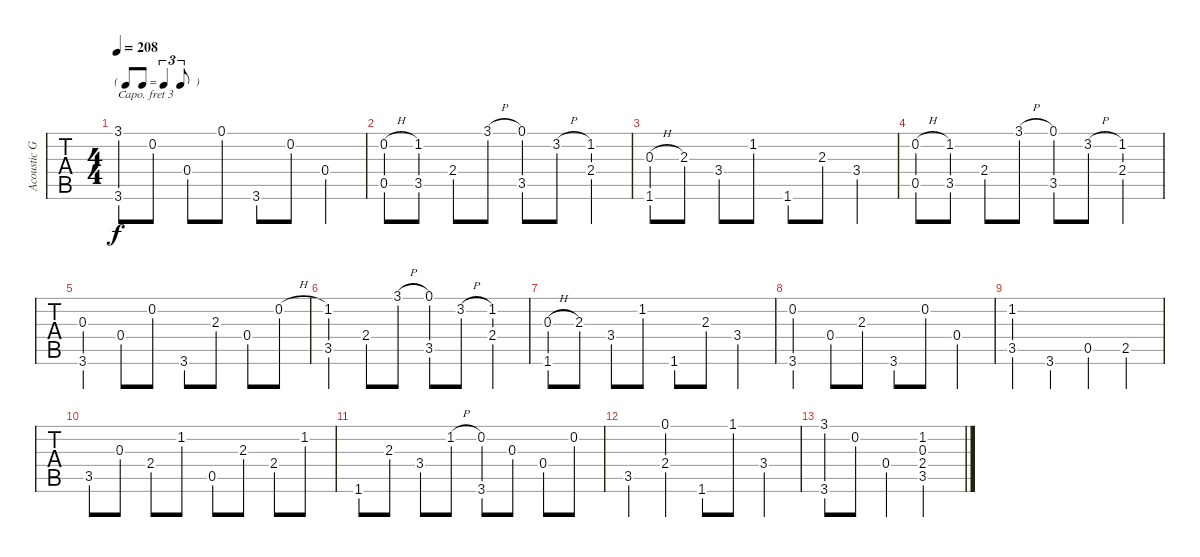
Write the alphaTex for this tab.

\track ("Acoustic Guitar" "Acoustic G") {instrument acousticguitarnylon}
\staff {tabs}
\capo 3
\tuning (E4 B3 G3 D3 A2 E2) {hide}
\ts (4 4)
\tf triplet8th
\tempo 208
\clef g2
\ks c
(3.1 3.6).8{dy f} 0.2.8 0.4.8 0.1.8 3.6.8 0.2.8 0.4.4 |
(0.2{h} 0.5{h}).8 (1.2 3.5).8 2.4.8 3.1{h}.8 (0.1 3.5).8 3.2{h}.8 (1.2 2.4).4 |
(0.3{h} 1.6).8 2.3.8 3.4.8 1.2.8 1.6.8 2.3.8 3.4.4 |
(0.2{h} 0.5{h}).8 (1.2 3.5).8 2.4.8 3.1{h}.8 (0.1 3.5).8 3.2{h}.8 (1.2 2.4).4 |
(0.3 3.6).4 0.4.8 0.2.8 3.6.8 2.3.8 0.4.8 0.2{h}.8 |
(1.2 3.5).4 2.4.8 3.1{h}.8 (0.1 3.5).8 3.2{h}.8 (1.2 2.4).4 |
(0.3{h} 1.6).8 2.3.8 3.4.8 1.2.8 1.6.8 2.3.8 3.4.4 |
(0.2 3.6).4 0.4.8 2.3.8 3.6.8 0.2.8 0.4.4 |
(1.2 3.5).4 3.6.4 0.5.4 2.5.4 |
3.5.8 0.3.8 2.4.8 1.2.8 0.5.8 2.3.8 2.4.8 1.2.8 |
1.6.8 2.3.8 3.4.8 1.2{h}.8 (0.2 3.6).8 0.3.8 0.4.8 0.2.8 |
3.5.4 (0.1 2.4).4 1.6.8 1.1.8 3.4.4 |
(3.1 3.6).8 0.2.8 0.4.4 (1.2 0.3 2.4 3.5).2
